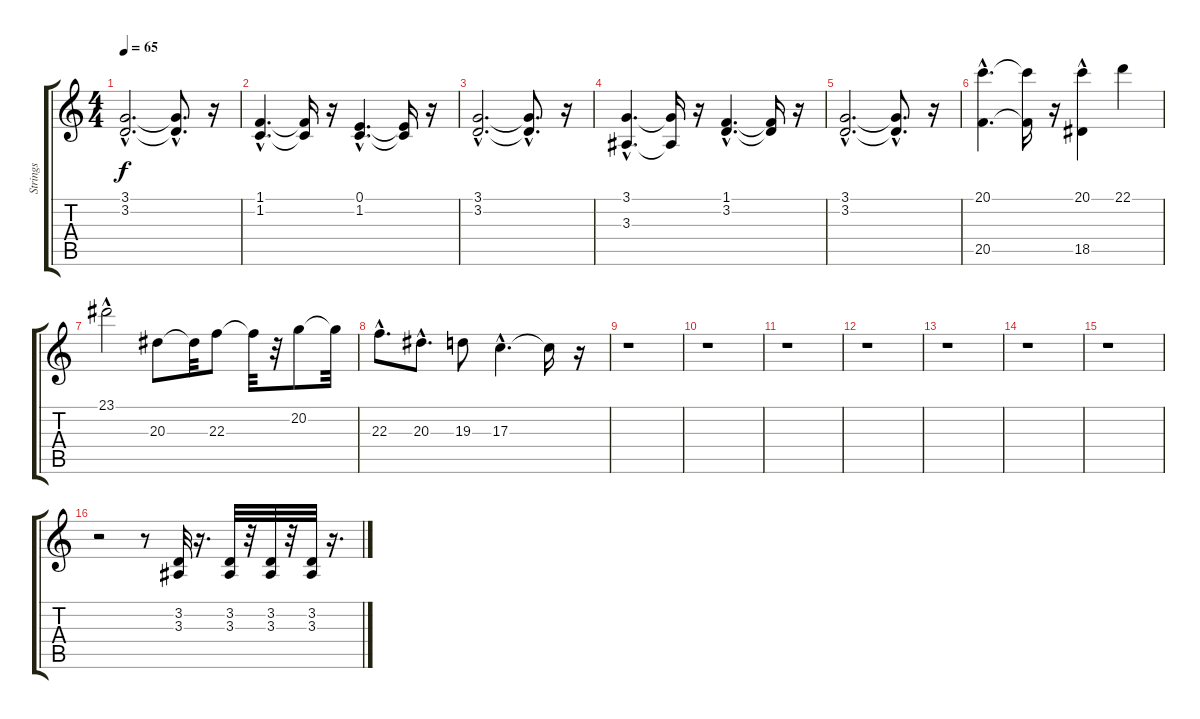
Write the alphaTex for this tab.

\track ("Strings" "Strings") {instrument stringensemble1}
\staff {score tabs}
\tuning (E4 B3 G3 D3 A2 E2) {hide}
\ts (4 4)
\tempo 65
\clef g2
\ks c
(3.1{hac} 3.2{hac}).2{d dy f} (3.1{hac t} 3.2{hac t}).8{d} r.16 |
(1.1{hac} 1.2{hac}).4{d} (1.1{t} 1.2{t}).16 r.16 (0.1{hac} 1.2{hac}).4{d} (0.1{t} 1.2{t}).16 r.16 |
(3.1{hac} 3.2{hac}).2{d} (3.1{hac t} 3.2{hac t}).8{d} r.16 |
(3.1{hac} 3.3{hac}).4{d} (3.1{t} 3.3{t}).16 r.16 (1.1{hac} 3.2{hac}).4{d} (1.1{t} 3.2{t}).16 r.16 |
(3.1{hac} 3.2{hac}).2{d} (3.1{hac t} 3.2{hac t}).8{d} r.16 |
(20.1{hac} 20.5{hac}).4{d} (20.1{t} 20.5{t}).16 r.16 (20.1 18.5{hac}).4 22.1.4 |
23.1{hac}.2 20.3.8 20.3{t}.32 22.3.8 22.3{t}.32 r.32 20.2.8 20.2{t}.32 |
22.3{hac}.8{d} 20.3{hac}.8{d} 19.3.8 17.3{hac}.4{d} 17.3{t}.16 r.16 |
r.1 |
r.1 |
r.1 |
r.1 |
r.1 |
r.1 |
r.1 |
r.2 r.8 (3.2 3.3).32 r.16{d} (3.2 3.3).32 r.32 (3.2 3.3).32 r.32 (3.2 3.3).32 r.16{d}
